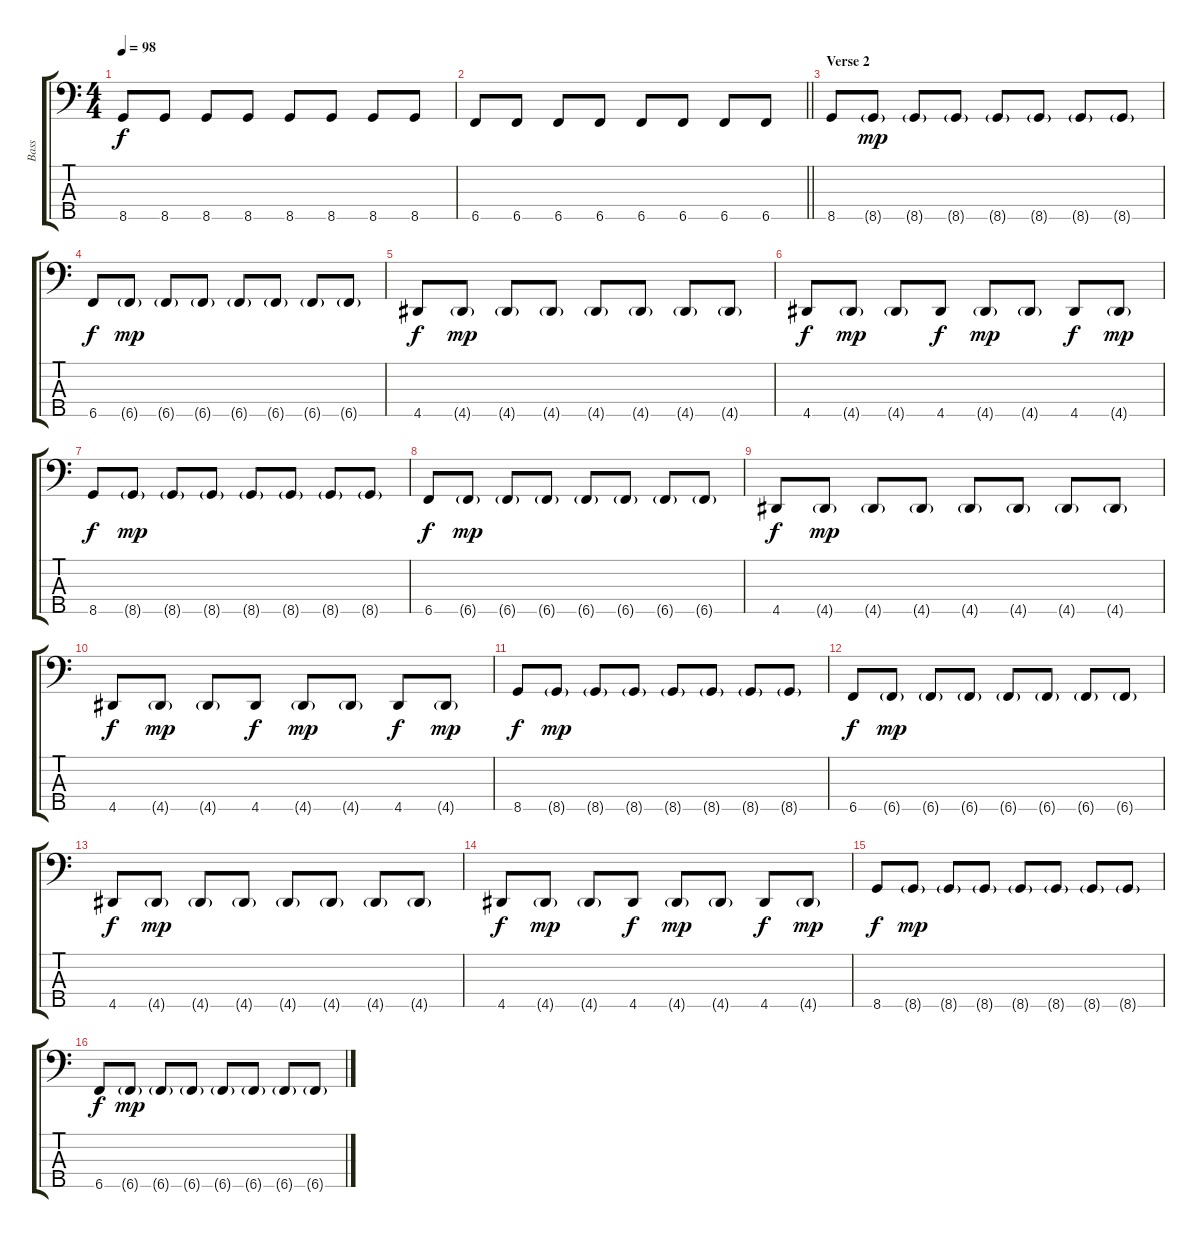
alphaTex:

\track ("Bass" "Bass") {instrument electricbassfinger}
\staff {score tabs}
\tuning (G2 D2 A1 E1 B0) {hide}
\ts (4 4)
\tempo 98
\clef f4
\ks c
8.5.8{dy f} 8.5.8 8.5.8 8.5.8 8.5.8 8.5.8 8.5.8 8.5.8 |
\barLineRight lightlight
6.5.8 6.5.8 6.5.8 6.5.8 6.5.8 6.5.8 6.5.8 6.5.8 |
\section ("" "Verse 2")
8.5.8 8.5{g}.8{dy mp} 8.5{g}.8 8.5{g}.8 8.5{g}.8 8.5{g}.8 8.5{g}.8 8.5{g}.8 |
6.5.8{dy f} 6.5{g}.8{dy mp} 6.5{g}.8 6.5{g}.8 6.5{g}.8 6.5{g}.8 6.5{g}.8 6.5{g}.8 |
4.5.8{dy f} 4.5{g}.8{dy mp} 4.5{g}.8 4.5{g}.8 4.5{g}.8 4.5{g}.8 4.5{g}.8 4.5{g}.8 |
4.5.8{dy f} 4.5{g}.8{dy mp} 4.5{g}.8 4.5.8{dy f} 4.5{g}.8{dy mp} 4.5{g}.8 4.5.8{dy f} 4.5{g}.8{dy mp} |
8.5.8{dy f} 8.5{g}.8{dy mp} 8.5{g}.8 8.5{g}.8 8.5{g}.8 8.5{g}.8 8.5{g}.8 8.5{g}.8 |
6.5.8{dy f} 6.5{g}.8{dy mp} 6.5{g}.8 6.5{g}.8 6.5{g}.8 6.5{g}.8 6.5{g}.8 6.5{g}.8 |
4.5.8{dy f} 4.5{g}.8{dy mp} 4.5{g}.8 4.5{g}.8 4.5{g}.8 4.5{g}.8 4.5{g}.8 4.5{g}.8 |
4.5.8{dy f} 4.5{g}.8{dy mp} 4.5{g}.8 4.5.8{dy f} 4.5{g}.8{dy mp} 4.5{g}.8 4.5.8{dy f} 4.5{g}.8{dy mp} |
8.5.8{dy f} 8.5{g}.8{dy mp} 8.5{g}.8 8.5{g}.8 8.5{g}.8 8.5{g}.8 8.5{g}.8 8.5{g}.8 |
6.5.8{dy f} 6.5{g}.8{dy mp} 6.5{g}.8 6.5{g}.8 6.5{g}.8 6.5{g}.8 6.5{g}.8 6.5{g}.8 |
4.5.8{dy f} 4.5{g}.8{dy mp} 4.5{g}.8 4.5{g}.8 4.5{g}.8 4.5{g}.8 4.5{g}.8 4.5{g}.8 |
4.5.8{dy f} 4.5{g}.8{dy mp} 4.5{g}.8 4.5.8{dy f} 4.5{g}.8{dy mp} 4.5{g}.8 4.5.8{dy f} 4.5{g}.8{dy mp} |
8.5.8{dy f} 8.5{g}.8{dy mp} 8.5{g}.8 8.5{g}.8 8.5{g}.8 8.5{g}.8 8.5{g}.8 8.5{g}.8 |
6.5.8{dy f} 6.5{g}.8{dy mp} 6.5{g}.8 6.5{g}.8 6.5{g}.8 6.5{g}.8 6.5{g}.8 6.5{g}.8
